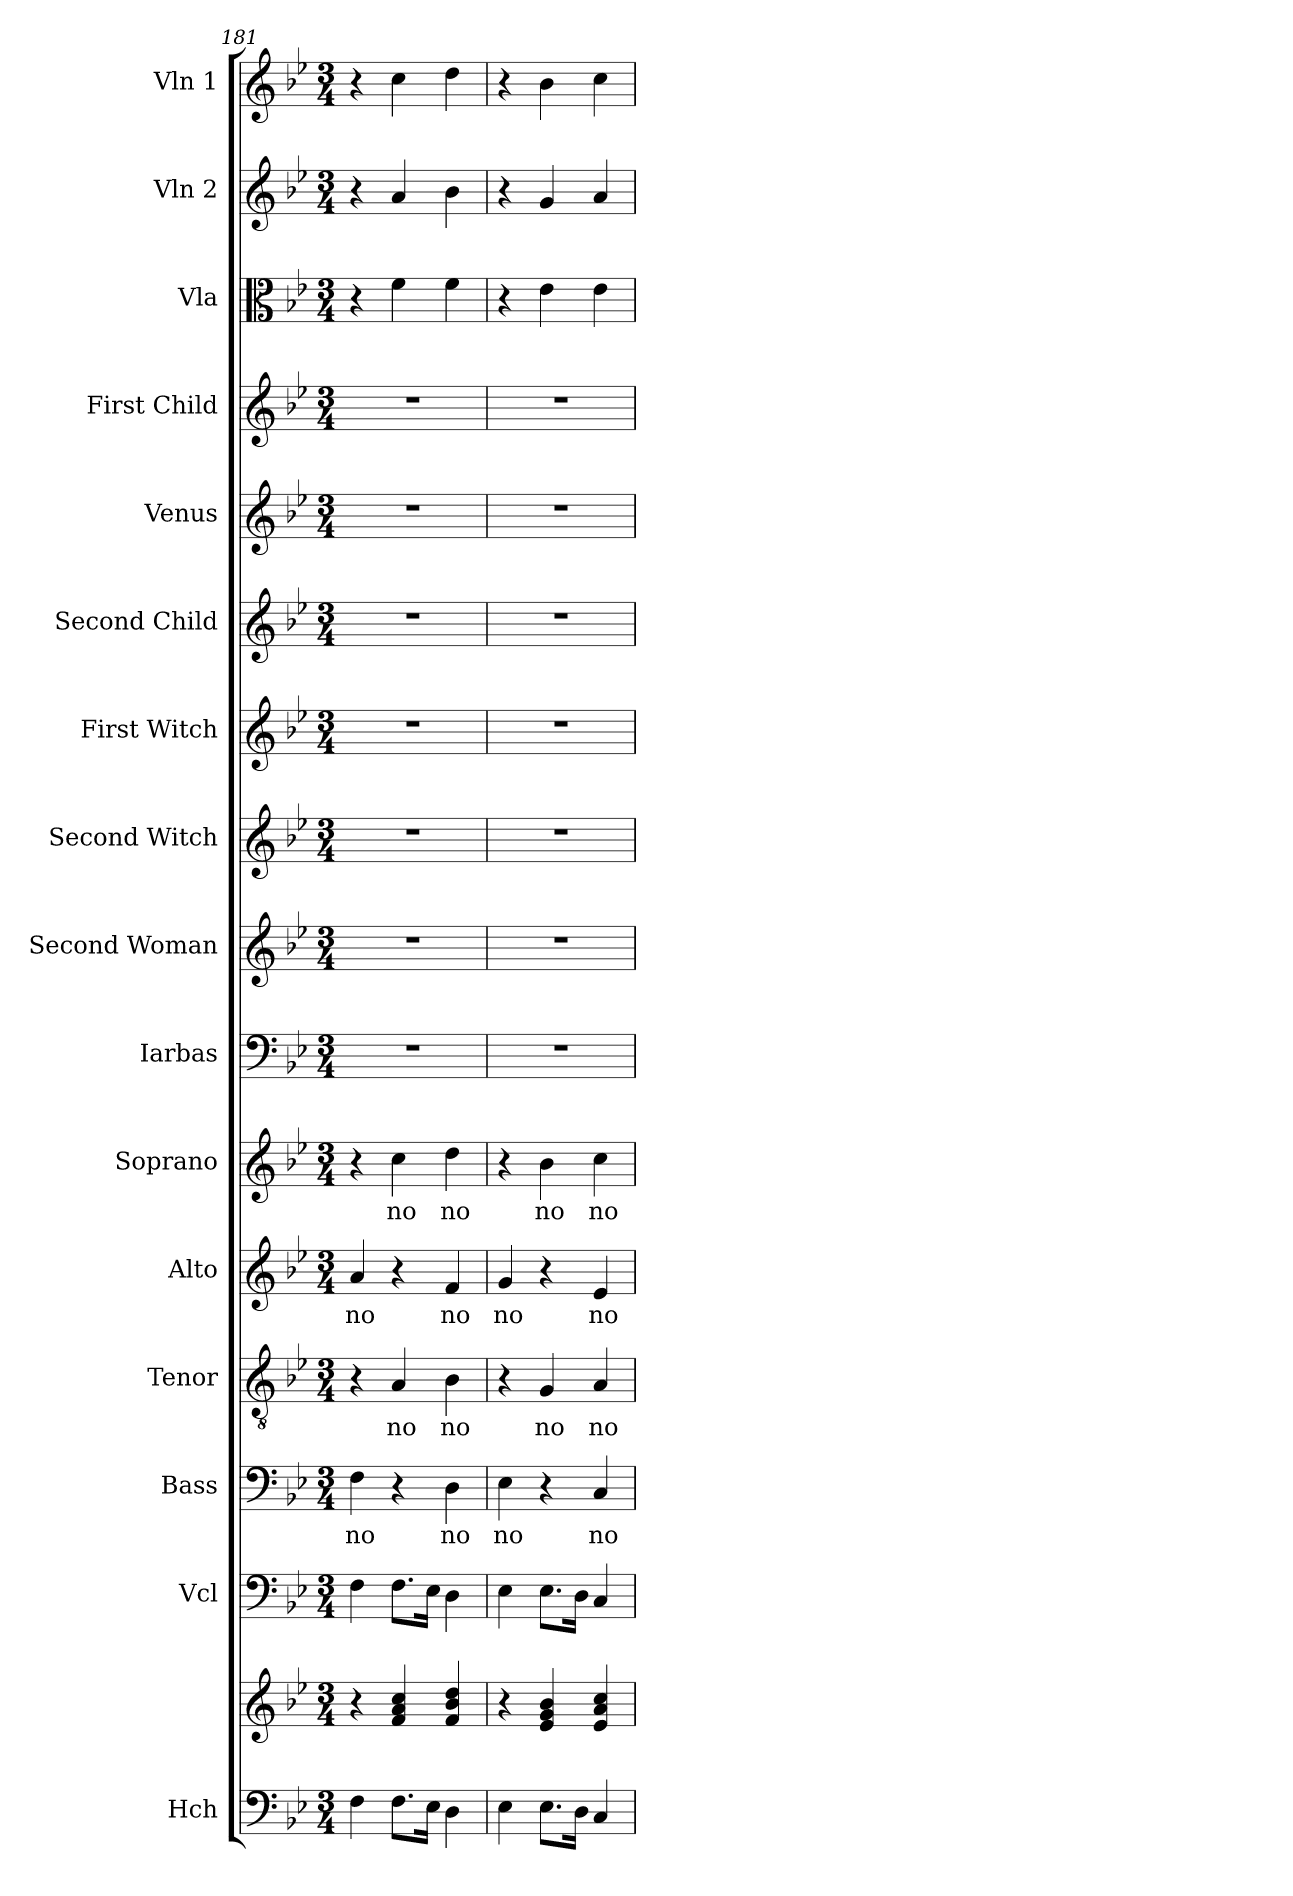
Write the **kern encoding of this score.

**kern	**kern	**kern	**kern	**text	**kern	**text	**kern	**text	**kern	**text	**kern	**kern	**kern	**kern	**kern	**kern	**kern	**kern	**kern	**kern
*part16	*part16	*part15	*part14	*part14	*part13	*part13	*part12	*part12	*part11	*part11	*part10	*part9	*part8	*part7	*part6	*part5	*part4	*part3	*part2	*part1
*staff17	*staff16	*staff15	*staff14	*staff14	*staff13	*staff13	*staff12	*staff12	*staff11	*staff11	*staff10	*staff9	*staff8	*staff7	*staff6	*staff5	*staff4	*staff3	*staff2	*staff1
*I"Hch	*	*I"Vcl	*I"Bass	*	*I"Tenor	*	*I"Alto	*	*I"Soprano	*	*I"Iarbas	*I"Second Woman	*I"Second Witch	*I"First Witch	*I"Second Child	*I"Venus	*I"First Child	*I"Vla	*I"Vln 2	*I"Vln 1
*I'Hch.	*	*I'Vc.	*I'B.	*	*I'T.	*	*I'A.	*	*I'S.	*	*I'I.	*I'2W	*I'W2.	*I'W1	*I'C2.	*I'V.	*I'C1	*I'Vla.	*I'Vln.	*I'Vln.
*clefF4	*clefG2	*clefF4	*clefF4	*	*clefGv2	*	*clefG2	*	*clefG2	*	*clefF4	*clefG2	*clefG2	*clefG2	*clefG2	*clefG2	*clefG2	*clefC3	*clefG2	*clefG2
*k[b-e-]	*k[b-e-]	*k[b-e-]	*k[b-e-]	*	*k[b-e-]	*	*k[b-e-]	*	*k[b-e-]	*	*k[b-e-]	*k[b-e-]	*k[b-e-]	*k[b-e-]	*k[b-e-]	*k[b-e-]	*k[b-e-]	*k[b-e-]	*k[b-e-]	*k[b-e-]
*M3/4	*M3/4	*M3/4	*M3/4	*	*M3/4	*	*M3/4	*	*M3/4	*	*M3/4	*M3/4	*M3/4	*M3/4	*M3/4	*M3/4	*M3/4	*M3/4	*M3/4	*M3/4
=181	=181	=181	=181	=181	=181	=181	=181	=181	=181	=181	=181	=181	=181	=181	=181	=181	=181	=181	=181	=181
!	!	!	!	!LO:LY:b	!	!	!	!LO:LY:b	!	!	!	!	!	!	!	!	!	!	!	!
4F\	4r	4F\	4F\	no	4r	.	4a/	no	4r	.	2.r	2.r	2.r	2.r	2.r	2.r	2.r	4r	4r	4r
!	!	!	!	!	!	!LO:LY:b	!	!	!	!LO:LY:b	!	!	!	!	!	!	!	!	!	!
8.F\L	4f/ 4a/ 4cc/	8.F\L	4r	.	4A/	no	4r	.	4cc\	no	.	.	.	.	.	.	.	4f\	4a/	4cc\
16E-\Jk	.	16E-\Jk	.	.	.	.	.	.	.	.	.	.	.	.	.	.	.	.	.	.
!	!	!	!	!LO:LY:b	!	!LO:LY:b	!	!LO:LY:b	!	!LO:LY:b	!	!	!	!	!	!	!	!	!	!
4D\	4f/ 4b-/ 4dd/	4D\	4D\	no	4B-\	no	4f/	no	4dd\	no	.	.	.	.	.	.	.	4f\	4b-\	4dd\
=182	=182	=182	=182	=182	=182	=182	=182	=182	=182	=182	=182	=182	=182	=182	=182	=182	=182	=182	=182	=182
!	!	!	!	!LO:LY:b	!	!	!	!LO:LY:b	!	!	!	!	!	!	!	!	!	!	!	!
4E-\	4r	4E-\	4E-\	no	4r	.	4g/	no	4r	.	2.r	2.r	2.r	2.r	2.r	2.r	2.r	4r	4r	4r
!	!	!	!	!	!	!LO:LY:b	!	!	!	!LO:LY:b	!	!	!	!	!	!	!	!	!	!
8.E-\L	4e-/ 4g/ 4b-/	8.E-\L	4r	.	4G/	no	4r	.	4b-\	no	.	.	.	.	.	.	.	4e-\	4g/	4b-\
16D\Jk	.	16D\Jk	.	.	.	.	.	.	.	.	.	.	.	.	.	.	.	.	.	.
!	!	!	!	!LO:LY:b	!	!LO:LY:b	!	!LO:LY:b	!	!LO:LY:b	!	!	!	!	!	!	!	!	!	!
4C/	4e-/ 4a/ 4cc/	4C/	4C/	no	4A/	no	4e-/	no	4cc\	no	.	.	.	.	.	.	.	4e-\	4a/	4cc\
=	=	=	=	=	=	=	=	=	=	=	=	=	=	=	=	=	=	=	=	=
*-	*-	*-	*-	*-	*-	*-	*-	*-	*-	*-	*-	*-	*-	*-	*-	*-	*-	*-	*-	*-
